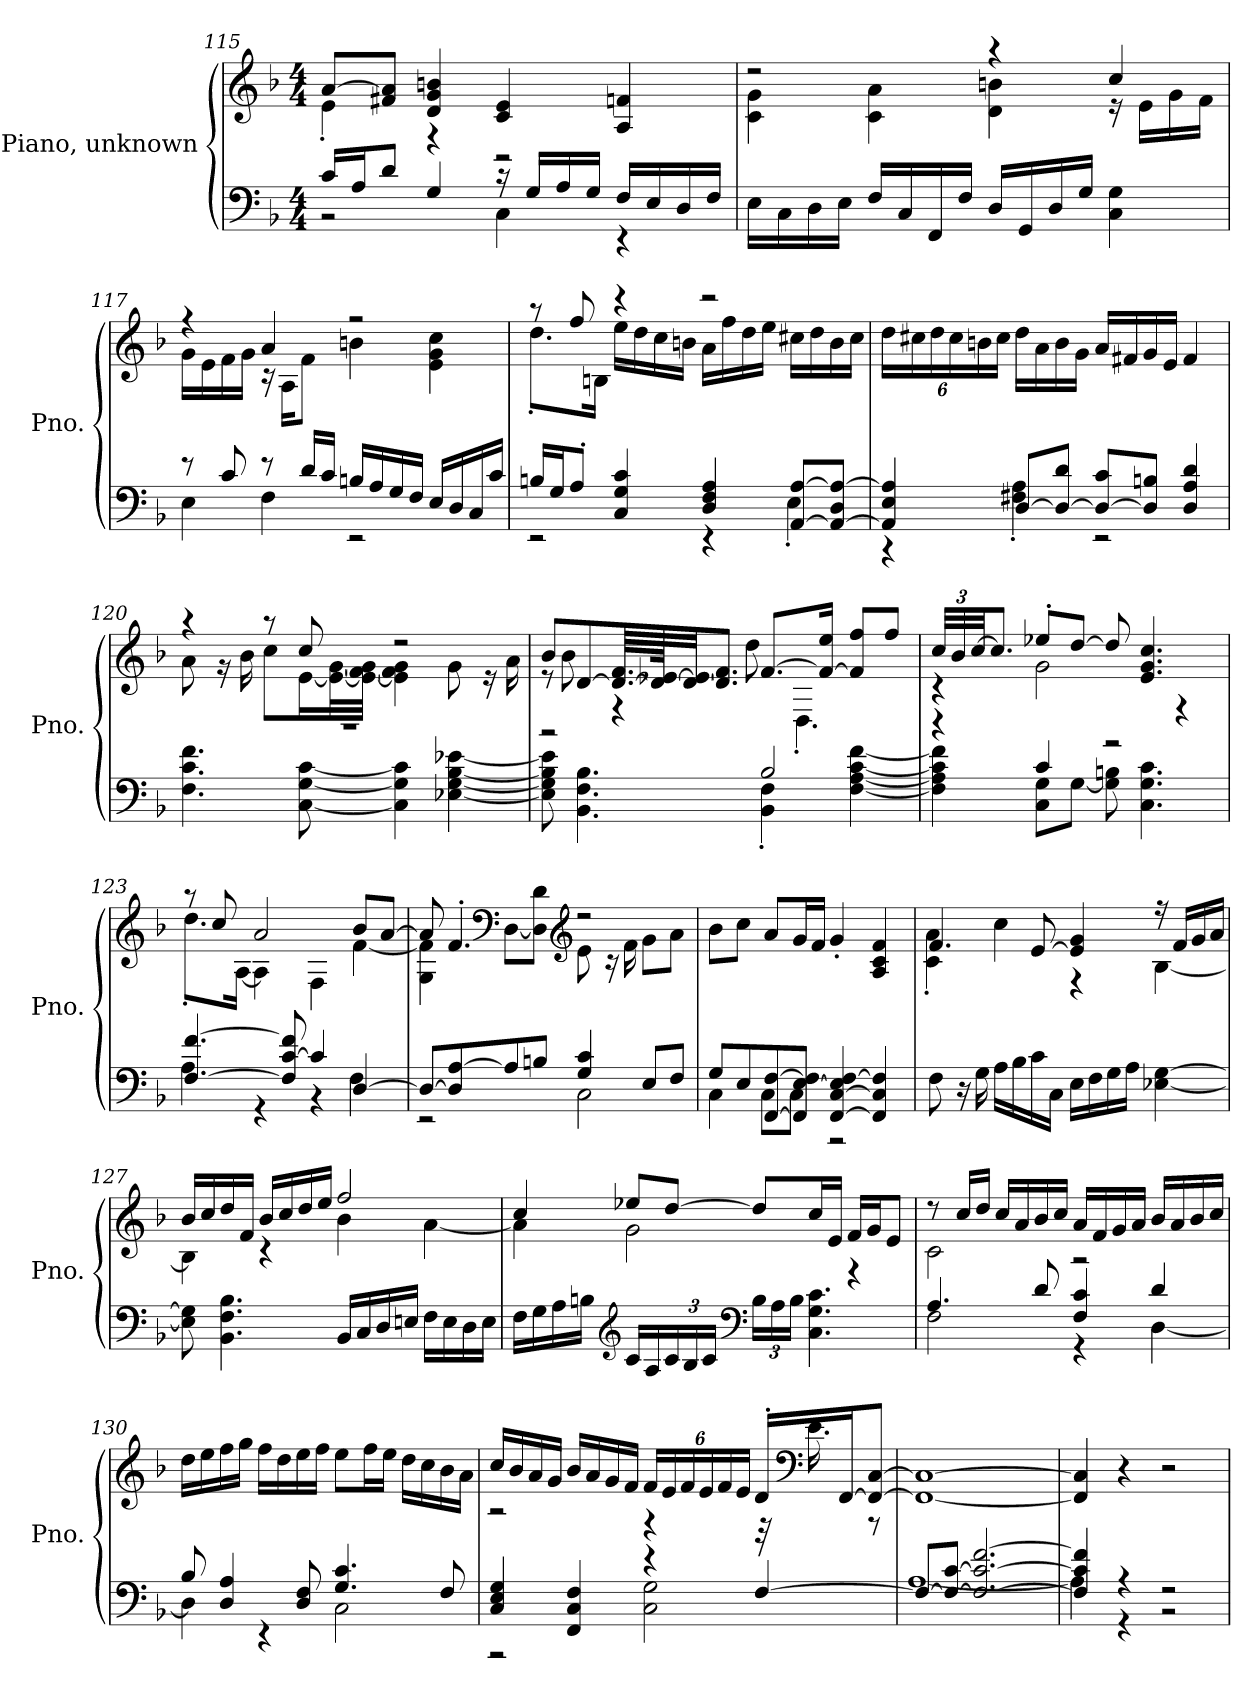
**kern	**kern
*part1	*part1
*staff2	*staff1
*I"Piano, unknown	*
*I'Pno.	*
!!LO:LB:g=z
*clefF4	*clefG2
*k[b-]	*k[b-]
*M4/4	*M4/4
=115	=115
*^	*^
16c/LL	2r	[8a/L	4e'\
16A/J	.	.	.
8d/J	.	8f#X/ 8a/]J	.
4G/	.	4d/ 4g/ 4bn/	4r
16r	4C\	4c/ 4e/	2r
16G/LL	.	.	.
16A/	.	.	.
16G/JJ	.	.	.
16F/LL	4r	4A/ 4fn/	.
16E/	.	.	.
16D/	.	.	.
16F/JJ	.	.	.
*v	*v	*	*
=116	=116	=116
16E\LL	2r	4c\ 4g\
16C\	.	.
16D\	.	.
16E\JJ	.	.
16F/LL	.	4c\ 4a\
16C/	.	.
16FF/	.	.
16F/JJ	.	.
16D/LL	4r	4d\ 4bn\
16GG/	.	.
16D/	.	.
16G/JJ	.	.
4C\ 4G\	4cc/	16r
.	.	16e\LL
.	.	16g\
.	.	16f\JJ
=117	=117	=117
*^	*	*
8r	4E\	4r	16g\LL
.	.	.	16e\
8c/	.	.	16f\
.	.	.	16g\JJ
8r	4F\	4a/	16r
.	.	.	16A\KL
16d/LL	.	.	8f\J
16c/JJ	.	.	.
16Bn/LL	2r	2r	4bn\
16A/	.	.	.
16G/	.	.	.
16F/JJ	.	.	.
16E/LL	.	.	4e\ 4g\ 4cc\
16D/	.	.	.
16C/	.	.	.
16c/JJ	.	.	.
!!LO:LB:g=z	!!
=118	=118	=118	=118
16Bn/LL	2r	8r	8.dd'\L
16G/J	.	.	.
8A'/J	.	8ff/	.
.	.	.	16Bn\Jk
4C/ 4G/ 4c/	.	4r	16ee\LL
.	.	.	16dd\
.	.	.	16cc\
.	.	.	16bn\JJ
4D/ 4F/ 4A/	4r	2r	16a\LL
.	.	.	16ff\
.	.	.	16dd\
.	.	.	16ee\JJ
[8AA/ [8A/L	4E'\	.	16cc#X\LL
.	.	.	16dd\
8AA/_ 8D/ 8A/_J	.	.	16b\
.	.	.	16cc#\JJ
*	*	*v	*v
=119	=119	=119
*	*	*Xbrackettup
4AA/] 4E/ 4A/]	4r	24dd\LL
.	.	24cc#X\
.	.	24dd\
.	.	24cc#\
.	.	24bn\
.	.	24cc#\JJ
[8D/L	4F#X\' 4A\'	16dd\LL
.	.	16a\
8D/_ 8d/J	.	16b\
.	.	16g\JJ
8D/_ 8c/L	2r	16a/LL
.	.	16f#X/
8D/] 8Bn/J	.	16g/
.	.	16e/JJ
4D/ 4A/ 4d/	.	4f#/
!!LO:LB:g=z
=120	=120	=120
*	*	*^
1r	4.F\ 4.c\ 4.f\	4r	8a\
.	.	.	16r
.	.	.	16b-\
.	.	8r	8cc\L
.	[8C\ [8G\ [8c\	8cc/	[16e\L
.	.	.	32e\_ [32g\L
.	.	.	32e\_ [32f\ 32g\]JJJ
.	4C\] 4G\] 4c\]	2r	4e\] 4f\] 4g\
.	[4E-X\ [4G\ [4B-\ [4e-X\	.	8g\
.	.	.	16r
.	.	.	16a\
=121	=121	=121	=121
2r	8E-\] 8G\] 8B-\] 8e-\]	8b-/L	8r
.	4.BB-\ 4.F\ 4.B-\	[8d/	8b-\
.	.	64.d/_ 64.f/LLL	4r
.	.	128d/_ [128e-X/JK	.
.	.	32d/_ 32e-/]JJ	.
.	.	8.d/] 8.f/J	.
2B-/	4BB-\' 4F\'	[8.f/L	8dd\
.	.	.	4.D'\
.	.	16f/_ 16ee/Jk	.
.	[4F\ [4A\ [4c\ [4f\	8f/] 8ff/L	.
.	.	8ff/J	.
!!LO:PB:g=z	!!
=122	=122	=122	=122
4r	4F\] 4A\] 4c\] 4f\]	48cc/LLL	4r
.	.	48b-/	.
.	.	[48cc/JJ	.
.	.	8.cc/J]	.
4c/	8C\ 8G\L	8ee-X'/L	2g\
.	[8G\J	[8dd/J	.
2r	8G\] 8Bn\	8dd/]	.
.	4.C\ 4.G\ 4.c\	4.e/ 4.g/ 4.cc/	.
.	.	.	4r
=123	=123	=123	=123
[4.F/ [4.f/	4A\	8r	8.dd'\L
.	.	8cc/	.
.	.	.	[16A\Jk
.	4r	2a/	4A\]
8F/] [8c/ 8f/]	.	.	.
4c/]	4r	.	4F\
[4D/	4F\	8b-/L	[4f\
.	.	[8a/J	.
=124	=124	=124	=124
8D/L_	2r	8a/]	4G\ 4f\]
8D/] [8A/	.	4.f'/	.
*	*	*clefF4	*
8A/]	.	.	[8D\L
8Bn/J	.	.	8D\] 8d\J
*	*	*clefG2	*
4G/ 4c/	2C\	2r	8e\
.	.	.	16r
.	.	.	16f\
8E/L	.	.	8g\L
8F/J	.	.	8a\J
*	*	*v	*v
!!LO:LB:g=z
=125	=125	=125
8G/L	4C\	8b-\L
8E/	.	8cc\J
[8FF/ [8F/	8C\L	8a/L
8FF/] [8E/ 8F/]J	8C\J	16g/L
.	.	16f/JJ
[4FF/ [4C/ 4E/] [4F/	2r	4g'/
4FF/] 4C/] 4F/]	.	4A/ 4c/ 4f/
*v	*v	*
=126	=126
*	*^
8F\	4.f/	4c\' 4a\'
16r	.	.
16G\	.	.
16A\LL	.	4cc\
16B-\	.	.
16c\	[8e/	.
16C\JJ	.	.
16E\LL	4e/] 4g/	4r
16F\	.	.
16G\	.	.
16A\JJ	.	.
[4E-X\ [4G\	16r	[4B-\
.	16f/LL	.
.	16g/	.
.	16a/JJ	.
=127	=127	=127
8E-\] 8G\]	16b-/LL	4B-\]
.	16cc/	.
4.BB-\ 4.F\ 4.B-\	16dd/	.
.	16f/JJ	.
.	16b-/LL	4r
.	16cc/	.
.	16dd/	.
.	16ee/JJ	.
16BB-/LL	2ff/	4b-\
16C/	.	.
16D/	.	.
16En/JJ	.	.
16F\LL	.	[4a\
16E\	.	.
16D\	.	.
16E\JJ	.	.
!!LO:LB:g=z	!!
=128	=128	=128
16F\LL	4cc/	4a\]
16G\	.	.
16A\	.	.
16Bn\JJ	.	.
*clefG2	*	*
16c/LL	8ee-X/L	2g\
16A/	.	.
*Xbrackettup	*	*
24c/	[8dd/J	.
24B/	.	.
24c/JJ	.	.
*clefF4	*	*
24B\LL	8dd/L]	.
24A\	.	.
24B\JJ	.	.
4.C\ 4.G\ 4.c\	16cc/L	.
.	16e/JJ	.
.	16f/LL	4r
.	16g/J	.
.	8e/J	.
=129	=129	=129
*^	*	*
4.A/	2F\	8r	2c\
.	.	16cc/LL	.
.	.	16dd/JJ	.
.	.	16cc/LL	.
.	.	16a/	.
8d/	.	16b-/	.
.	.	16cc/JJ	.
4F/ 4c/	4r	16a/LL	2r
.	.	16f/	.
.	.	16g/	.
.	.	16a/JJ	.
4d/	[4D\	16b-/LL	.
.	.	16a/	.
.	.	16b-/	.
.	.	16cc/JJ	.
*	*	*v	*v
!!LO:LB:g=z
=130	=130	=130
8B-/	4D\]	16dd\LL
.	.	16ee\
4D/ 4A/	.	16ff\
.	.	16gg\JJ
.	4r	16ff\LL
.	.	16dd\
8D/ 8F/	.	16ee\
.	.	16ff\JJ
4.G/ 4.c/	2C\	8ee\L
.	.	16ff\L
.	.	16ee\JJ
.	.	16dd\LL
.	.	16cc\
8F/	.	16b-\
.	.	16a\JJ
=131	=131	=131
*	*	*^
4C/ 4E/ 4G/	2r	16cc/LL	2r
.	.	16b-/	.
.	.	16a/	.
.	.	16g/JJ	.
4FF/ 4C/ 4F/	.	16b-/LL	.
.	.	16a/	.
.	.	16g/	.
.	.	16f/JJ	.
4r	2C\ 2G\	24f/LL	4r
.	.	24e/	.
.	.	24f/	.
.	.	24e/	.
.	.	24f/	.
.	.	24e/JJ	.
[4F/	.	16d'/LL	32r
*	*	*clefF4	*
.	.	.	16.e\
.	.	[16FF/J	.
.	.	8FF/_ [8C/J	8r
*	*	*v	*v
=132	=132	=132
8F/L_	[1A	1FF_ 1C_
8F/_ [8c/J	.	.
2.F/_ 2.c/_ [2.f/	.	.
=133	=133	=133
4F/] 4c/] 4f/]	4A\]	4FF/] 4C/]
4r	4r	4r
2r	2r	2r
*v	*v	*
=	=
*-	*-
